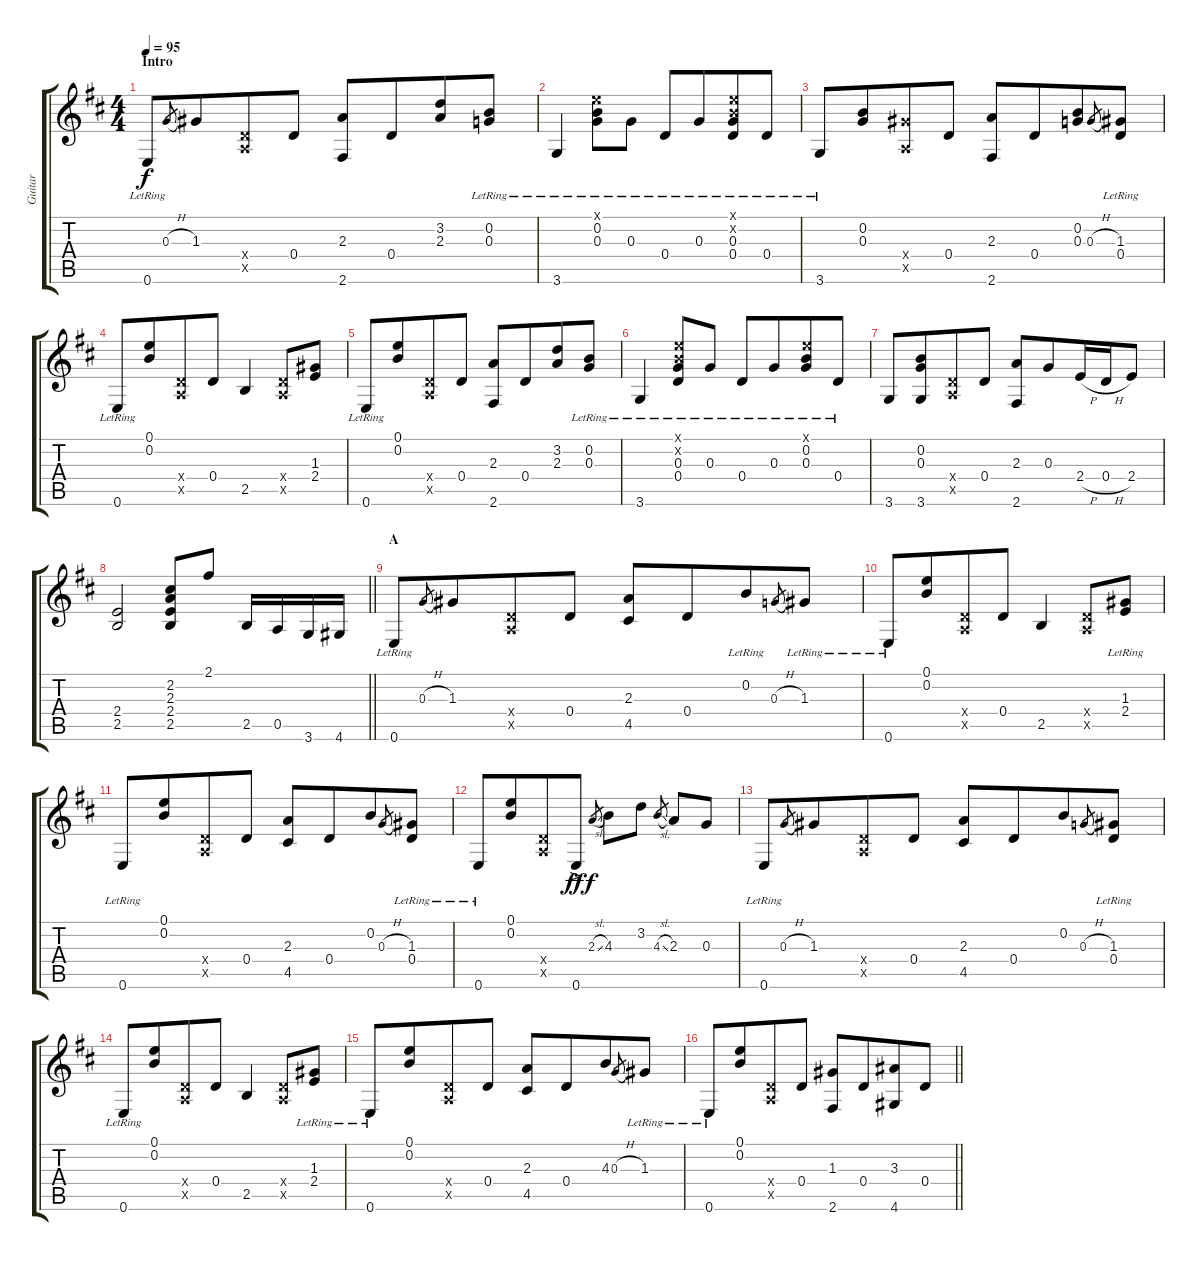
\track ("Guitar" "Guitar") {instrument acousticguitarsteel}
\staff {score tabs}
\tuning (E4 B3 G3 D3 A2 E2) {hide}
\ts (4 4)
\section ("" "Intro")
\tempo 95
\clef g2
\ks d
0.6{lr}.8{dy f instrument acousticguitarsteel} 0.3{h}.8{gr} 1.3.8{beam merge} (0.4{x} 0.5{x}).8 0.4.8 (2.3 2.6).8 0.4.8{beam merge} (3.2 2.3).8 (0.2{lr} 0.3{lr}).8 |
3.6{lr}.4 (0.1{x} 0.2{lr} 0.3{lr}).8 0.3{lr}.8 0.4{lr}.8 0.3{lr}.8{beam merge} (0.1{x} 0.2{x} 0.3{lr} 0.4{lr}).8 0.4{lr}.8 |
3.6{lr}.8 (0.2 0.3).8{beam merge} (6.4{x} 0.5{x}).8 0.4.8 (2.3 2.6).8 0.4.8{beam merge} (0.2 0.3).8 0.3{h}.8{gr} (1.3{lr} 0.4{lr}).8 |
0.6{lr}.8 (0.1 0.2).8{beam merge} (0.4{x} 0.5{x}).8 0.4.8 2.5.4 (0.4{x} 0.5{x}).8 (1.3 2.4).8 |
0.6{lr}.8 (0.1 0.2).8{beam merge} (0.4{x} 0.5{x}).8 0.4.8 (2.3 2.6).8 0.4.8{beam merge} (3.2 2.3).8 (0.2{lr} 0.3{lr}).8 |
3.6{lr}.4 (0.1{x} 0.2{x} 0.3{lr} 0.4{lr}).8 0.3{lr}.8 0.4{lr}.8 0.3{lr}.8{beam merge} (0.1{x} 0.2{lr} 0.3{lr}).8 0.4{lr}.8 |
3.6.8 (0.2 0.3 3.6).8{beam merge} (0.4{x} 0.5{x}).8 0.4.8 (2.3 2.6).8 0.3.8{beam merge} 2.4{h}.16 0.4{h}.16 2.4.8 |
\barLineRight lightlight
(2.4 2.5).2 (2.2 2.3 2.4 2.5).8 2.1.8 2.5.16 0.5.16 3.6.16 4.6.16 |
\section ("" "A")
0.6{lr}.8 0.3{h}.8{gr} 1.3.8{beam merge} (0.4{x} 0.5{x}).8 0.4.8 (2.3 4.5).8 0.4.8{beam merge} 0.2{lr}.8 0.3{h}.8{gr} 1.3{lr}.8 |
0.6{lr}.8 (0.1 0.2).8{beam merge} (0.4{x} 0.5{x}).8 0.4.8 2.5.4 (0.4{x} 0.5{x}).8 (1.3{lr} 2.4{lr}).8 |
0.6{lr}.8 (0.1 0.2).8{beam merge} (0.4{x} 0.5{x}).8 0.4.8 (2.3 4.5).8 0.4.8{beam merge} 0.2.8 0.3{h}.8{gr} (1.3{lr} 0.4{lr}).8 |
0.6{lr}.8 (0.1 0.2).8{beam merge} (0.4{x} 0.5{x}).8 0.6{ac}.8{dy ff} 2.3{sl}.8{gr dy f} 4.3.8 3.2.8 4.3{sl}.8{gr beam merge} 2.3.8 0.3.8 |
0.6{lr}.8 0.3{h}.8{gr} 1.3.8{beam merge} (0.4{x} 0.5{x}).8 0.4.8 (2.3 4.5).8 0.4.8{beam merge} 0.2.8 0.3{h}.8{gr} (1.3{lr} 0.4{lr}).8 |
0.6{lr}.8 (0.1 0.2).8{beam merge} (0.4{x} 0.5{x}).8 0.4.8 2.5.4 (0.4{x} 0.5{x}).8 (1.3{lr} 2.4{lr}).8 |
0.6{lr}.8 (0.1 0.2).8{beam merge} (0.4{x} 0.5{x}).8 0.4.8 (2.3 4.5).8 0.4.8{beam merge} 4.3.8 0.3{h}.8{gr} 1.3{lr}.8 |
\barLineRight lightlight
0.6{lr}.8 (0.1 0.2).8{beam merge} (0.4{x} 0.5{x}).8 0.4.8 (1.3 2.6).8 0.4.8{beam merge} (3.3 4.6).8 0.4.8
